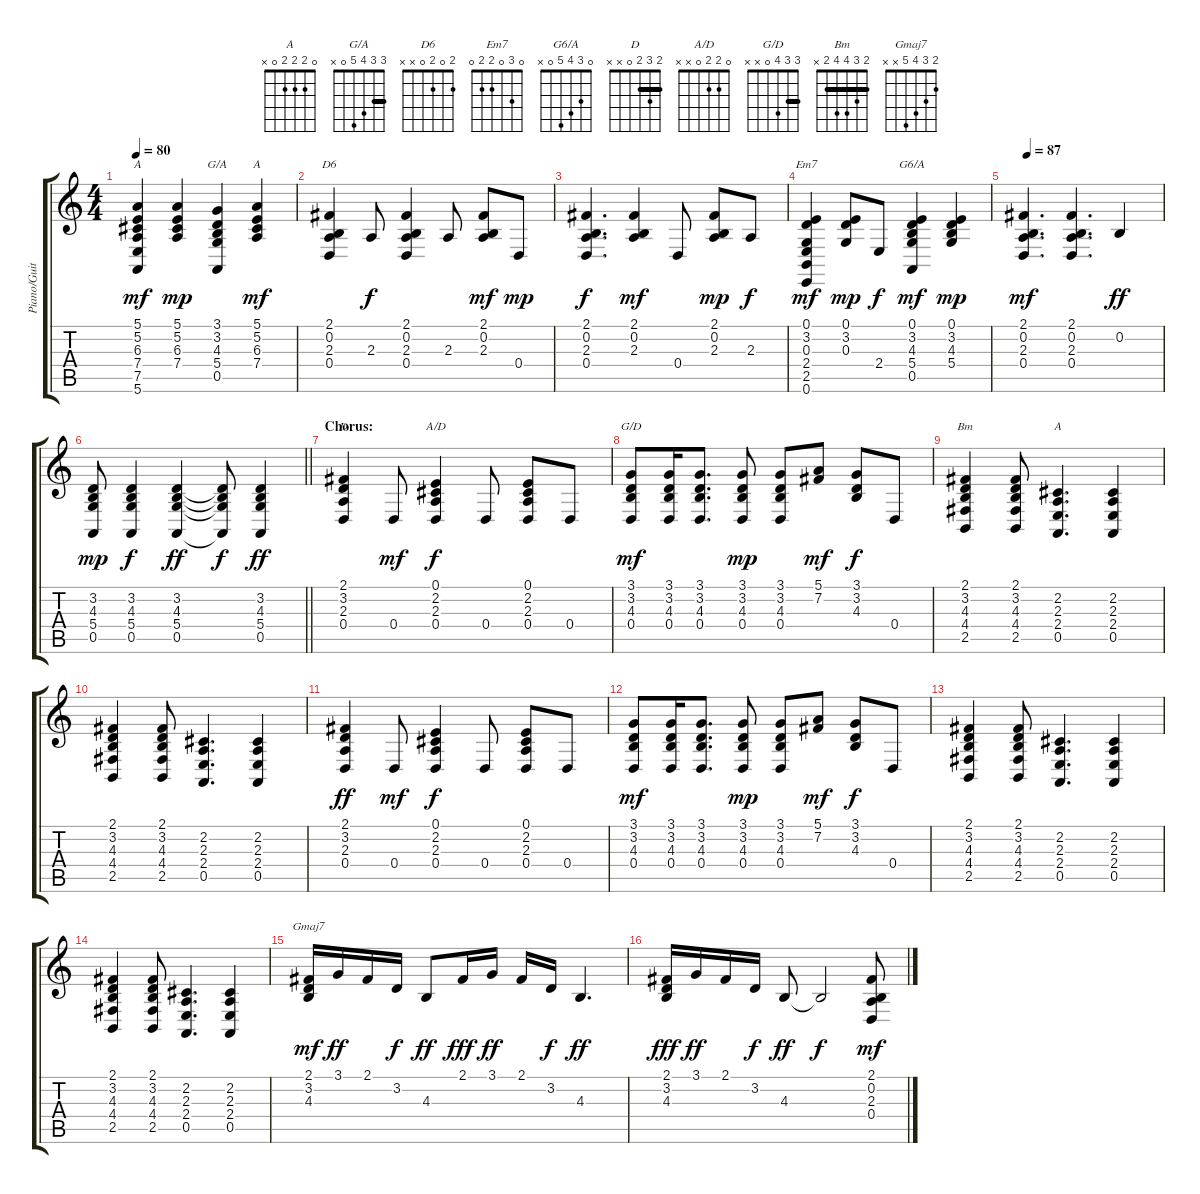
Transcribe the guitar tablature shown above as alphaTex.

\track ("Piano/Guitar Combo" "Piano/Guit") {instrument electricpiano1}
\staff {score tabs}
\tuning (E4 B3 G3 D3 A2 E2) {hide}
\chord ("A" 5 5 6 7 7 5) {firstfret 5 barre 5}
\chord ("G/A" 3 3 4 5 0 x) {barre 3}
\chord ("A" 5 5 6 7 x x) {firstfret 5 barre 5}
\chord ("D6" 2 0 2 0 x x)
\chord ("Em7" 0 3 0 2 2 0)
\chord ("G6/A" 0 3 4 5 0 x)
\chord ("D" 2 3 2 0 x x) {barre 2}
\chord ("A/D" 0 2 2 0 x x)
\chord ("G/D" 3 3 4 0 x x) {barre 3}
\chord ("Bm" 2 3 4 4 2 x) {barre 2}
\chord ("A" 0 2 2 2 0 x)
\chord ("Gmaj7" 2 3 4 5 x x)
\ts (4 4)
\tempo 80
\clef g2
\ks c
(5.1 5.2 6.3 7.4 7.5 5.6).4{ch "A" dy mf} (5.1 5.2 6.3 7.4).4{dy mp} (3.1 3.2 4.3 5.4 0.5).4{ch "G/A"} (5.1 5.2 6.3 7.4).4{ch "A" dy mf} |
(2.1 0.2 2.3 0.4).4{ch "D6"} 2.3.8{dy f} (2.1 0.2 2.3 0.4).4 2.3.8 (2.1 0.2 2.3).8{dy mf} 0.4.8{dy mp} |
(2.1 0.2 2.3 0.4).4{d dy f} (2.1 0.2 2.3).4{dy mf} 0.4.8 (2.1 0.2 2.3).8{dy mp} 2.3.8{dy f} |
(0.1 3.2 0.3 2.4 2.5 0.6).4{ch "Em7" dy mf} (0.1 3.2 0.3).8{dy mp} 2.4.8{dy f} (0.1 3.2 4.3 5.4 0.5).4{ch "G6/A" dy mf} (0.1 3.2 4.3 5.4).4{dy mp} |
\tempo 87
(2.1 0.2 2.3 0.4).4{d dy mf} (2.1 0.2 2.3 0.4).4{d} 0.2.4{dy ff} |
\barLineRight lightlight
(3.2 4.3 5.4 0.5).8{dy mp} (3.2 4.3 5.4 0.5).4{dy f} (3.2 4.3 5.4 0.5).4{dy ff} (3.2{t} 4.3{t} 5.4{t} 0.5{t}).8{dy f} (3.2 4.3 5.4 0.5).4{dy ff} |
\section ("" "Chorus:")
(2.1 3.2 2.3 0.4).4{ch "D"} 0.4.8{dy mf} (0.1 2.2 2.3 0.4).4{ch "A/D" dy f} 0.4.8 (0.1 2.2 2.3 0.4).8 0.4.8 |
(3.1 3.2 4.3 0.4).8{ch "G/D" dy mf} (3.1 3.2 4.3 0.4).16 (3.1 3.2 4.3 0.4).8{d} (3.1 3.2 4.3 0.4).8{dy mp} (3.1 3.2 4.3 0.4).8 (5.1 7.2).8{dy mf} (3.1 3.2 4.3).8{dy f} 0.4.8 |
(2.1 3.2 4.3 4.4 2.5).4{ch "Bm"} (2.1 3.2 4.3 4.4 2.5).8 (2.2 2.3 2.4 0.5).4{d ch "A"} (2.2 2.3 2.4 0.5).4 |
(2.1 3.2 4.3 4.4 2.5).4 (2.1 3.2 4.3 4.4 2.5).8 (2.2 2.3 2.4 0.5).4{d} (2.2 2.3 2.4 0.5).4 |
(2.1 3.2 2.3 0.4).4{dy ff} 0.4.8{dy mf} (0.1 2.2 2.3 0.4).4{dy f} 0.4.8 (0.1 2.2 2.3 0.4).8 0.4.8 |
(3.1 3.2 4.3 0.4).8{dy mf} (3.1 3.2 4.3 0.4).16 (3.1 3.2 4.3 0.4).8{d} (3.1 3.2 4.3 0.4).8{dy mp} (3.1 3.2 4.3 0.4).8 (5.1 7.2).8{dy mf} (3.1 3.2 4.3).8{dy f} 0.4.8 |
(2.1 3.2 4.3 4.4 2.5).4 (2.1 3.2 4.3 4.4 2.5).8 (2.2 2.3 2.4 0.5).4{d} (2.2 2.3 2.4 0.5).4 |
(2.1 3.2 4.3 4.4 2.5).4 (2.1 3.2 4.3 4.4 2.5).8 (2.2 2.3 2.4 0.5).4{d} (2.2 2.3 2.4 0.5).4 |
(2.1 3.2 4.3).16{ch "Gmaj7" dy mf} 3.1.16{dy ff} 2.1.16 3.2.16{dy f} 4.3.8{dy ff} 2.1.16{dy fff} 3.1.16{dy ff} 2.1.16 3.2.16{dy f} 4.3.4{d dy ff} |
(2.1 3.2 4.3).16{dy fff} 3.1.16{dy ff} 2.1.16 3.2.16{dy f} 4.3.8{dy ff} 4.3{t}.2{dy f} (2.1 0.2 2.3 0.4).8{dy mf}
